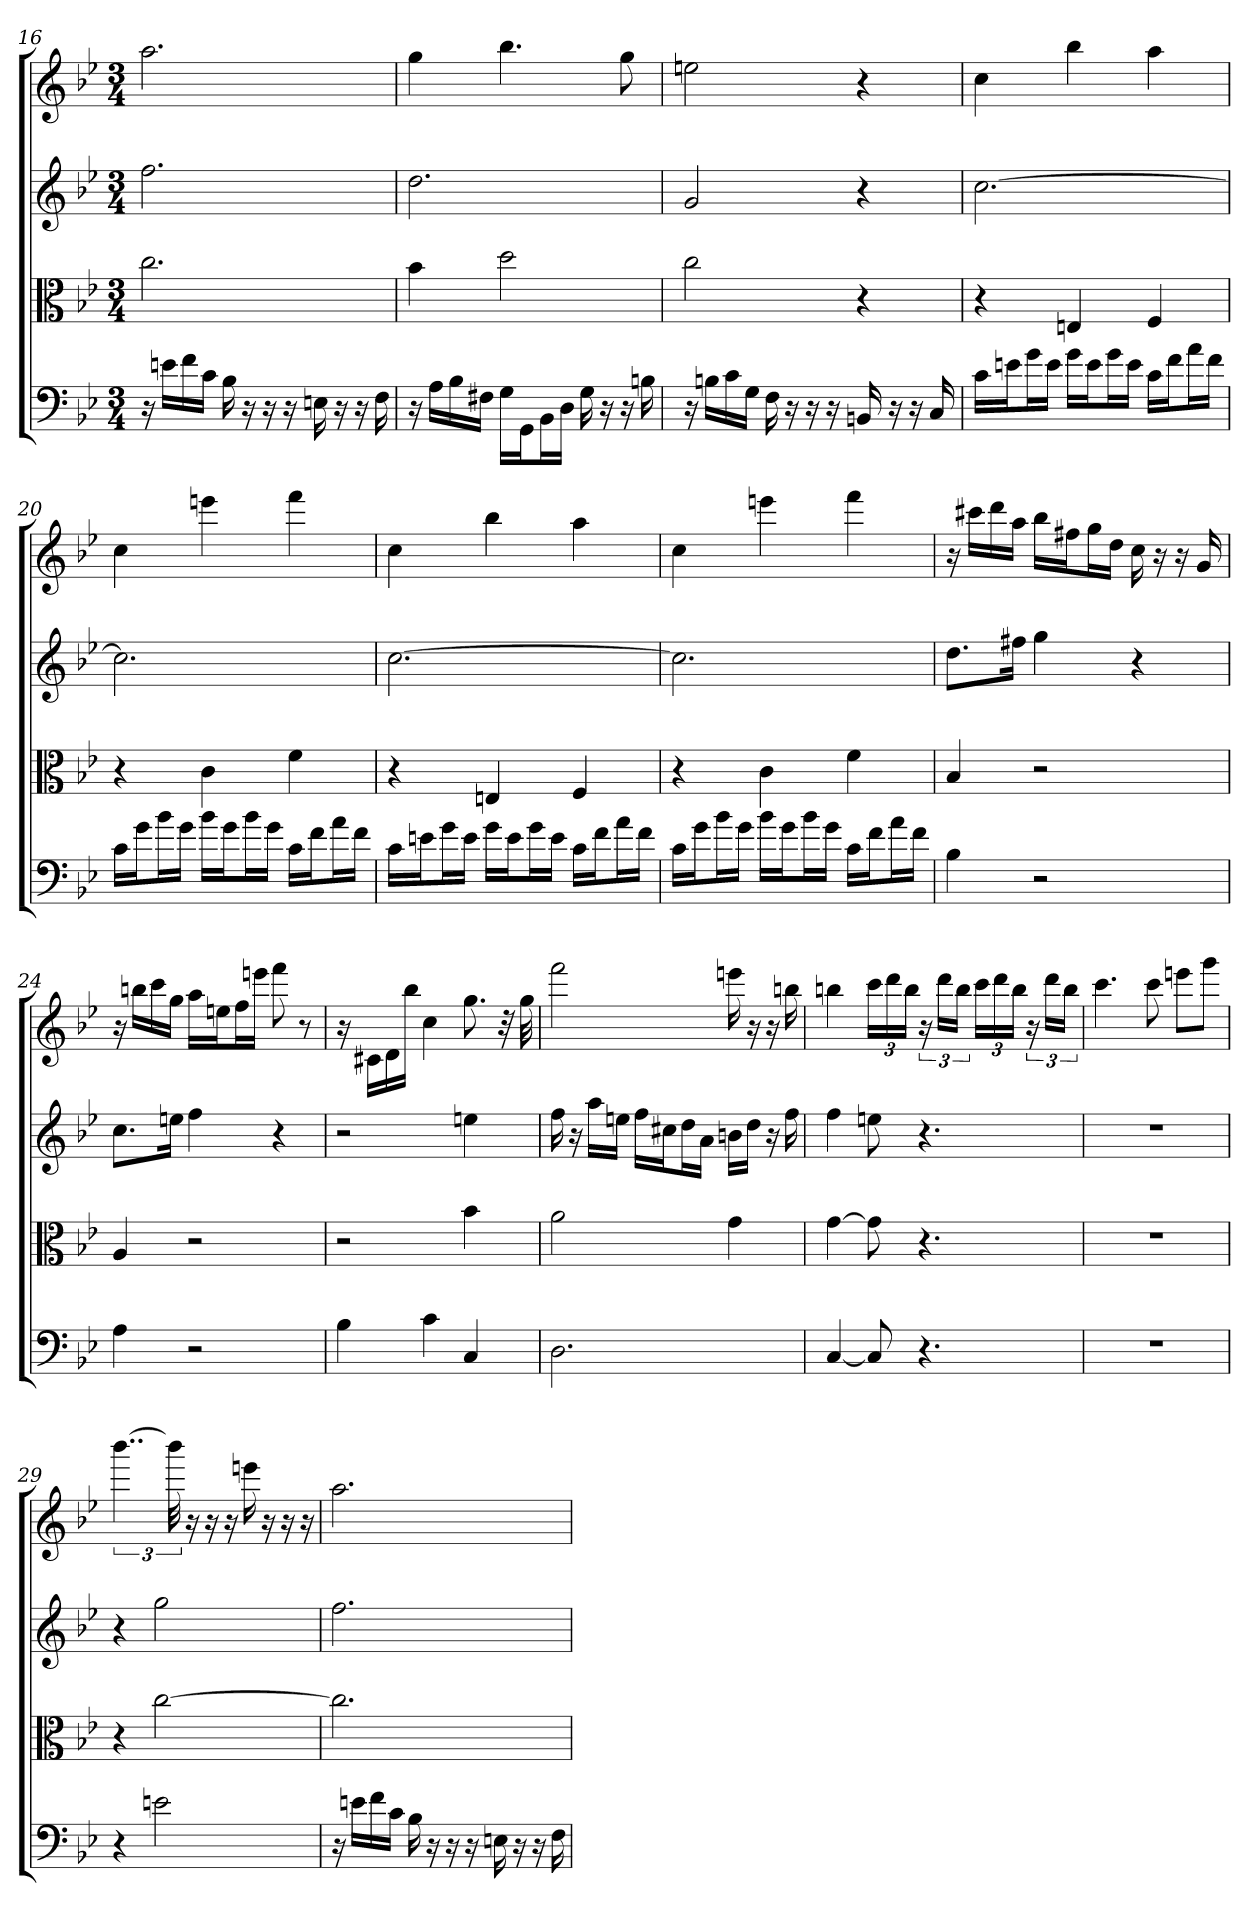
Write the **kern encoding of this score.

**kern	**kern	**kern	**kern
*part4	*part3	*part2	*part1
*staff4	*staff3	*staff2	*staff1
*clefF4	*clefC3	*clefG2	*clefG2
*k[b-e-]	*k[b-e-]	*k[b-e-]	*k[b-e-]
*B-:	*B-:	*B-:	*B-:
*M3/4	*M3/4	*M3/4	*M3/4
=16	=16	=16	=16
16r	2.cc	2.ff	2.aa
16en\LL	.	.	.
16f\	.	.	.
16c\JJ	.	.	.
16B-	.	.	.
16r	.	.	.
16r	.	.	.
16r	.	.	.
16En	.	.	.
16r	.	.	.
16r	.	.	.
16F	.	.	.
=17	=17	=17	=17
16r	4b-	2.dd	4gg
16A\LL	.	.	.
16B-\	.	.	.
16F#X\JJ	.	.	.
16G\LL	2dd	.	4.bb-
16GG\J	.	.	.
16BB-\L	.	.	.
16D\JJ	.	.	.
16G	.	.	.
16r	.	.	.
16r	.	.	8gg
16Bn	.	.	.
=18	=18	=18	=18
16r	2cc	2g	2een
16Bn\LL	.	.	.
16c\	.	.	.
16G\JJ	.	.	.
16F	.	.	.
16r	.	.	.
16r	.	.	.
16r	.	.	.
16BBn	4r	4r	4r
16r	.	.	.
16r	.	.	.
16C	.	.	.
=19	=19	=19	=19
16c\LL	4r	[2.cc	4cc
16en\J	.	.	.
16g\L	.	.	.
16e\JJ	.	.	.
16g\LL	4En	.	4bb-
16e\J	.	.	.
16g\L	.	.	.
16e\JJ	.	.	.
16c\LL	4F	.	4aa
16f\J	.	.	.
16a\L	.	.	.
16f\JJ	.	.	.
=20	=20	=20	=20
16c\LL	4r	2.cc]	4cc
16g\J	.	.	.
16b-\L	.	.	.
16g\JJ	.	.	.
16b-\LL	4c	.	4eeen
16g\J	.	.	.
16b-\L	.	.	.
16g\JJ	.	.	.
16c\LL	4f	.	4fff
16f\J	.	.	.
16a\L	.	.	.
16f\JJ	.	.	.
=21	=21	=21	=21
16c\LL	4r	[2.cc	4cc
16en\J	.	.	.
16g\L	.	.	.
16e\JJ	.	.	.
16g\LL	4En	.	4bb-
16e\J	.	.	.
16g\L	.	.	.
16e\JJ	.	.	.
16c\LL	4F	.	4aa
16f\J	.	.	.
16a\L	.	.	.
16f\JJ	.	.	.
=22	=22	=22	=22
16c\LL	4r	2.cc]	4cc
16g\J	.	.	.
16b-\L	.	.	.
16g\JJ	.	.	.
16b-\LL	4c	.	4eeen
16g\J	.	.	.
16b-\L	.	.	.
16g\JJ	.	.	.
16c\LL	4f	.	4fff
16f\J	.	.	.
16a\L	.	.	.
16f\JJ	.	.	.
=23	=23	=23	=23
4B-	4B-	8.dd\L	16r
.	.	.	16ccc#X\LL
.	.	.	16ddd\
.	.	16ff#X\Jk	16aa\JJ
2r	2r	4gg	16bb-\LL
.	.	.	16ff#X\J
.	.	.	16gg\L
.	.	.	16dd\JJ
.	.	4r	16cc
.	.	.	16r
.	.	.	16r
.	.	.	16g
=24	=24	=24	=24
4A	4A	8.cc\L	16r
.	.	.	16bbn\LL
.	.	.	16ccc\
.	.	16een\Jk	16gg\JJ
2r	2r	4ff	16aa\LL
.	.	.	16een\J
.	.	.	16ff\L
.	.	.	16eeen\JJ
.	.	4r	8fff
.	.	.	8r
=25	=25	=25	=25
4B-	2r	2r	16r
.	.	.	16c#X\LL
.	.	.	16d\
.	.	.	16bb-\JJ
4c	.	.	4cc
4C	4b-	4een	8.gg
.	.	.	32r
.	.	.	32gg
=26	=26	=26	=26
2.D	2a	16ff	2fff
.	.	16r	.
.	.	16aa\LL	.
.	.	16een\JJ	.
.	.	16ff\LL	.
.	.	16cc#X\J	.
.	.	16dd\L	.
.	.	16a\JJ	.
.	4g	16bn\LL	16eeen
.	.	16dd\JJ	16r
.	.	16r	16r
.	.	16ff	16bbn
=27	=27	=27	=27
[4C	[4g	4ff	4bbn
8C]	8g]	8een	24ccc\LL
.	.	.	24ddd\
.	.	.	24bb\JJ
4.r	4.r	4.r	24r
.	.	.	24ddd\LL
.	.	.	24bb\JJ
.	.	.	24ccc\LL
.	.	.	24ddd\
.	.	.	24bb\JJ
.	.	.	24r
.	.	.	24ddd\LL
.	.	.	24bb\JJ
=28	=28	=28	=28
2.r	2.r	2.r	4.ccc
.	.	.	8ccc
.	.	.	8eeen\L
.	.	.	8ggg\J
=29	=29	=29	=29
4r	4r	4r	[6..bbb-
2en	[2cc	2gg	.
.	.	.	48bbb-]
.	.	.	16r
.	.	.	16r
.	.	.	16r
.	.	.	16eeen
.	.	.	16r
.	.	.	16r
.	.	.	16r
=30	=30	=30	=30
16r	2.cc]	2.ff	2.aa
16en\LL	.	.	.
16f\	.	.	.
16c\JJ	.	.	.
16B-	.	.	.
16r	.	.	.
16r	.	.	.
16r	.	.	.
16En	.	.	.
16r	.	.	.
16r	.	.	.
16F	.	.	.
=	=	=	=
*-	*-	*-	*-
